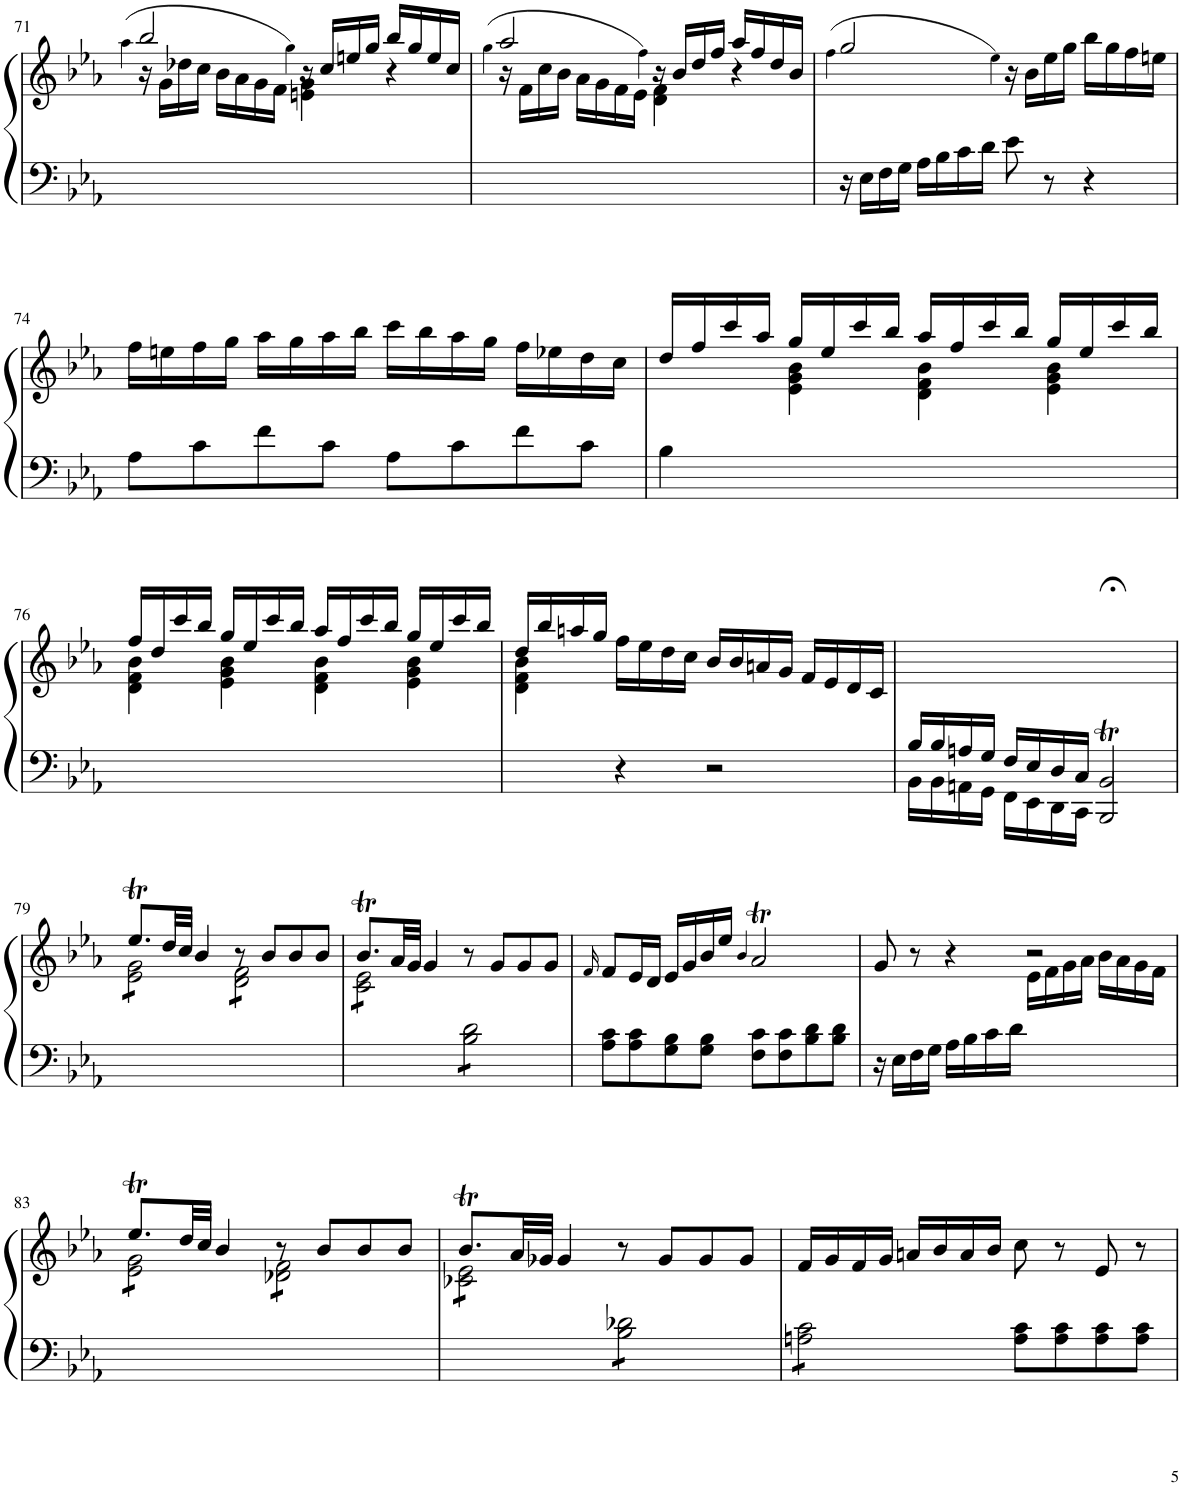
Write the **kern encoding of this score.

**kern	**kern
*part1	*part1
*staff2	*staff1
*I"Piano	*
*I'Pno.	*
!!LO:PB:g=z
*clefF4	*clefG2
*k[b-e-a-]	*k[b-e-a-]
*M4/4	*M4/4
*met(c)	*met(c)
=71	=71
.	(4qaa-\
*	*^
16r	2bb-/	16ryy
8.ryy	.	16g\LL
.	.	16dd-X\
.	.	16cc\JJ
.	.	16b-\LL
.	.	16a-\
.	.	16g\
.	.	16f\JJ
.	4qgg\)	.
.	16r	4en\ 4g\
.	16cc/LL	.
.	16een/	.
.	16gg/JJ	.
4r	16bb-/LL	4ryy
.	16gg/	.
.	16ee/	.
.	16cc/JJ	.
=72	=72	=72
.	(4qgg\	.
16r	2aa-/	16ryy
8.ryy	.	16f\LL
.	.	16cc\
.	.	16b-\JJ
.	.	16a-\LL
.	.	16g\
.	.	16f\
.	.	16e-\JJ
.	4qff\)	.
.	16r	4d\ 4f\
.	16b-/LL	.
.	16dd/	.
.	16ff/JJ	.
4r	16aa-/LL	4ryy
.	16ff/	.
.	16dd/	.
.	16b-/JJ	.
*	*v	*v
=73	=73
.	(4qff\
16r	2gg/
16E-\LL	.
16F\	.
16G\JJ	.
16A-\LL	.
16B-\	.
16c\	.
16d\JJ	.
.	4qee-\)
8e-\	16r
.	16b-\LL
8r	16ee-\
.	16gg\JJ
4r	16bb-\LL
.	16gg\
.	16ff\
.	16een\JJ
!!LO:LB:g=z
=74	=74
8A-\L	16ff\LL
.	16een\
8c\	16ff\
.	16gg\JJ
8f\	16aa-\LL
.	16gg\
8c\J	16aa-\
.	16bb-\JJ
8A-\L	16ccc\LL
.	16bb-\
8c\	16aa-\
.	16gg\JJ
8f\	16ff\LL
.	16ee-X\
8c\J	16dd\
.	16cc\JJ
=75	=75
*	*^
4B-\	16dd/LL	4ryy
.	16ff/	.
.	16ccc/	.
.	16aa-/JJ	.
2.ryy	16gg/LL	4e-\ 4g\ 4b-\
.	16ee-/	.
.	16ccc/	.
.	16bb-/JJ	.
.	16aa-/LL	4d\ 4f\ 4b-\
.	16ff/	.
.	16ccc/	.
.	16bb-/JJ	.
.	16gg/LL	4e-\ 4g\ 4b-\
.	16ee-/	.
.	16ccc/	.
.	16bb-/JJ	.
!!LO:LB:g=z	!!
=76	=76	=76
1ryy	16ff/LL	4d\ 4f\ 4b-\
.	16dd/	.
.	16ccc/	.
.	16bb-/JJ	.
.	16gg/LL	4e-\ 4g\ 4b-\
.	16ee-/	.
.	16ccc/	.
.	16bb-/JJ	.
.	16aa-/LL	4d\ 4f\ 4b-\
.	16ff/	.
.	16ccc/	.
.	16bb-/JJ	.
.	16gg/LL	4e-\ 4g\ 4b-\
.	16ee-/	.
.	16ccc/	.
.	16bb-/JJ	.
=77	=77	=77
4ryy	16dd/LL	4d\ 4f\ 4b-\
.	16bb-/	.
.	16aan/	.
.	16gg/JJ	.
4r	16ff\LL	2.ryy
.	16ee-\	.
.	16dd\	.
.	16cc\JJ	.
2r	16b-/LL	.
.	16b-/	.
.	16an/	.
.	16g/JJ	.
.	16f/LL	.
.	16e-/	.
.	16d/	.
.	16c/JJ	.
*	*v	*v
=78	=78
*^	*
16B-/LL	16BB-\LL	1ryy
16B-/	16BB-\	.
16An/	16AAn\	.
16G/JJ	16GG\JJ	.
16F/LL	16FF\LL	.
16E-/	16EE-\	.
16D/	16DD\	.
16C/JJ	16CC\JJ	.
2BB-;<T/	2BBB-/	.
*v	*v	*
!!LO:LB:g=z
=79	=79
*	*^
1ryy	8.ee-T/L	2e-\@8@ 2g\@8@
.	32dd/LL	.
.	32cc/JJJ	.
.	4b-/	.
.	8r	2d\@8@ 2f\@8@
.	8b-/L	.
.	8b-/	.
.	8b-/J	.
=80	=80	=80
2ryy	8.b-T/L	2c\@8@ 2e-\@8@
.	32a-/LL	.
.	32g/JJJ	.
.	4g/	.
2B-\@8@ 2d\@8@	8r	2ryy
.	8g/L	.
.	8g/	.
.	8g/J	.
*	*v	*v
=81	=81
.	16qf/
8A-\ 8c\L	8f/L
8A-\ 8c\	16e-/L
.	16d/JJ
8G\ 8B-\	16e-/LL
.	16g/
8G\ 8B-\J	16b-/
.	16ee-/JJ
.	4qb-/
8F\ 8c\L	2a-T/
8F\ 8c\	.
8B-\ 8d\	.
8B-\ 8d\J	.
=82	=82
*	*^
16r	8g/	2ryy
16E-\LL	.	.
16F\	8r	.
16G\JJ	.	.
16A-\LL	4r	.
16B-\	.	.
16c\	.	.
16d\JJ	.	.
2ryy	2r	16e-\LL
.	.	16f\
.	.	16g\
.	.	16a-\JJ
.	.	16b-\LL
.	.	16a-\
.	.	16g\
.	.	16f\JJ
!!LO:LB:g=z	!!
=83	=83	=83
1ryy	8.ee-T/L	2e-\@8@ 2g\@8@
.	32dd/LL	.
.	32cc/JJJ	.
.	4b-/	.
.	8r	2d-X\@8@ 2f\@8@
.	8b-/L	.
.	8b-/	.
.	8b-/J	.
=84	=84	=84
2ryy	8.b-T/L	2c-X\@8@ 2e-\@8@
.	32a-/LL	.
.	32g-X/JJJ	.
.	4g-/	.
2B-\@8@ 2d-X\@8@	8r	2ryy
.	8g-/L	.
.	8g-/	.
.	8g-/J	.
*	*v	*v
=85	=85
2An\@8@ 2c\@8@	16f/LL
.	16g/
.	16f/
.	16g/JJ
.	16an/LL
.	16b-/
.	16a/
.	16b-/JJ
8A\ 8c\L	8cc\
8A\ 8c\	8r
8A\ 8c\	8e-/
8A\ 8c\J	8r
=	=
*-	*-
